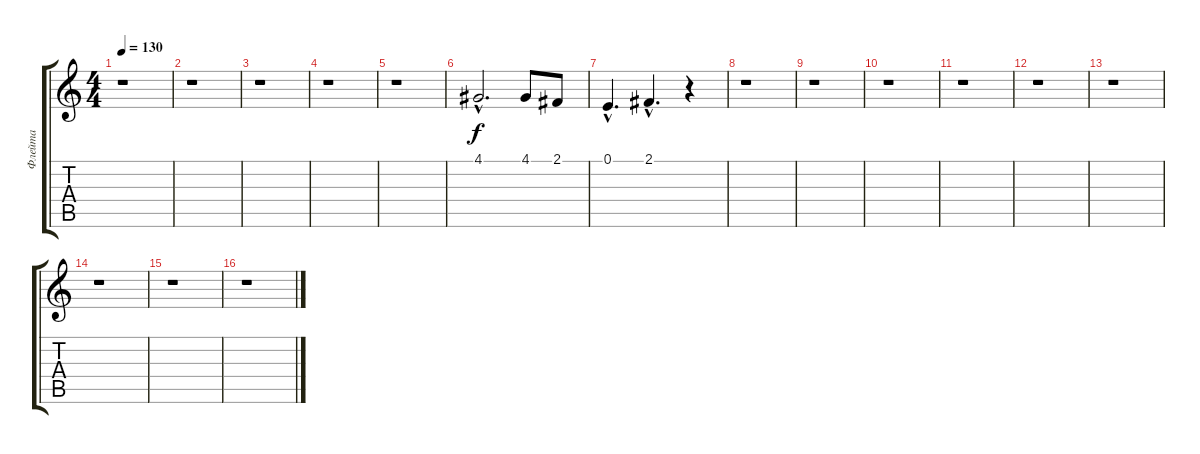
\track ("Флейта" "Флейта") {instrument flute}
\staff {score tabs}
\tuning (E4 B3 G3 D3 A2 E2) {hide}
\ts (4 4)
\tempo 130
\clef g2
\ks c
r.1{dy f} |
r.1 |
r.1 |
r.1 |
r.1 |
4.1{hac}.2{d volume 3} 4.1.8 2.1.8 |
0.1{hac}.4{d} 2.1{hac}.4{d} r.4 |
r.1 |
r.1 |
r.1 |
r.1 |
r.1 |
r.1 |
r.1 |
r.1 |
r.1
